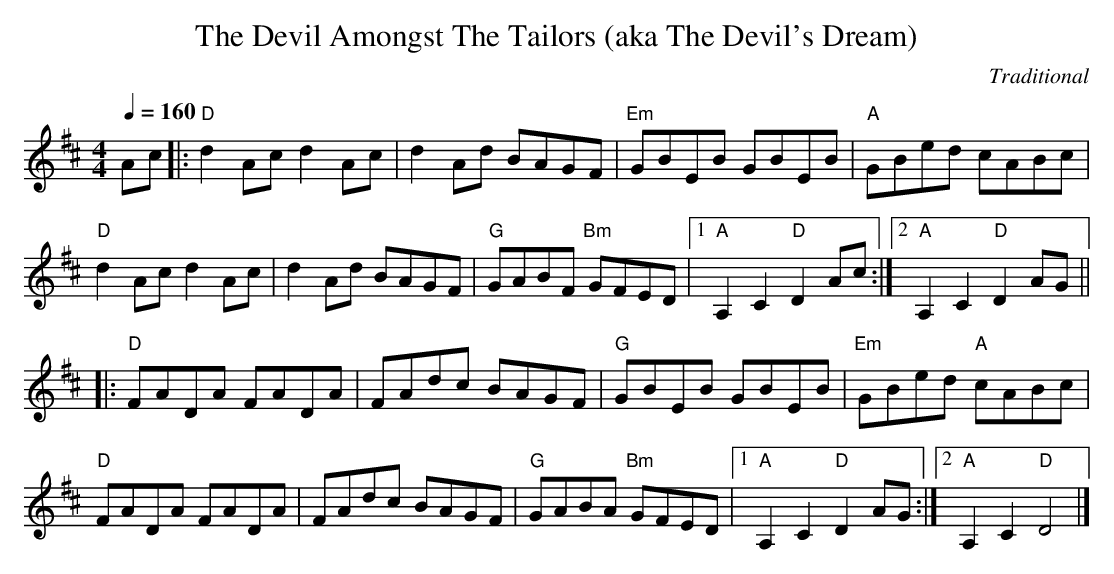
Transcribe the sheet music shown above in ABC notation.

X:1
T:The Devil Amongst The Tailors (aka The Devil's Dream)
C:Traditional
L:1/8
Q:1/4=160
M:4/4
K:D
Ac |: "D" d2 Ac d2 Ac | d2 Ad BAGF | "Em" GBEB GBEB | "A" GBed cABc |$
"D" d2 Ac d2 Ac | d2 Ad BAGF | "G" GABF "Bm" GFED |1 "A" A,2 C2 "D" D2 Ac :|2 "A" A,2 C2 "D" D2 AG ||$
|: "D" FADA FADA | FAdc BAGF | "G" GBEB GBEB | "Em" GBed "A" cABc |$
"D" FADA FADA | FAdc BAGF | "G" GABA "Bm" GFED |1 "A" A,2 C2 "D" D2 AG :|2 "A" A,2 C2 "D" D4 |]
